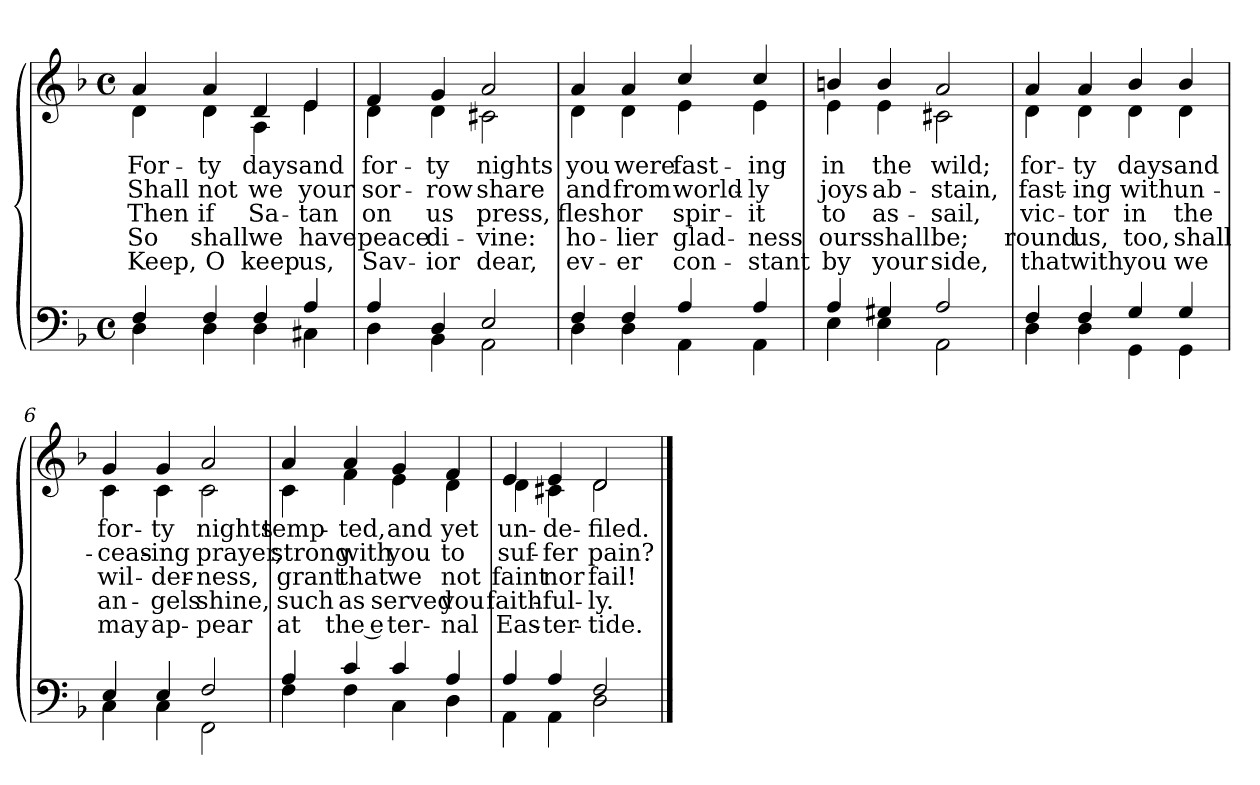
**kern	**kern	**text	**text	**text	**text	**text
*part2	*part1	*part1	*part1	*part1	*part1	*part1
*staff2	*staff1	*staff1	*staff1	*staff1	*staff1	*staff1
*clefF4	*clefG2	*	*	*	*	*
*k[b-]	*k[b-]	*	*	*	*	*
*M4/4	*M4/4	*	*	*	*	*
*met(c)	*met(c)	*	*	*	*	*
=1	=1	=1	=1	=1	=1	=1
*^	*	*	*	*	*	*
!	!	!LO:TX:b:i:t=Verse	!	!	!	!	!
!	!	!	!LO:LY:b	!LO:LY:b	!LO:LY:b	!LO:LY:b	!LO:LY:b
*	*	*^	*	*	*	*	*
4F/	4D\	4a/	4d\	For-	Shall	Then	So	Keep,
!	!	!	!	!LO:LY:b	!LO:LY:b	!LO:LY:b	!LO:LY:b	!LO:LY:b
4F/	4D\	4a/	4d\	-ty	not	if	shall	O
!	!	!	!	!LO:LY:b	!LO:LY:b	!LO:LY:b	!LO:LY:b	!LO:LY:b
4F/	4D\	4d/	4A\	days	we	Sa-	we	keep
!	!	!	!	!LO:LY:b	!LO:LY:b	!LO:LY:b	!LO:LY:b	!LO:LY:b
4A/	4C#X\	4e/	4e\	and	your	-tan	have	us,
=2	=2	=2	=2	=2	=2	=2	=2	=2
!	!	!	!	!LO:LY:b	!LO:LY:b	!LO:LY:b	!LO:LY:b	!LO:LY:b
4A/	4D\	4f/	4d\	for-	sor-	on	peace	Sav-
!	!	!	!	!LO:LY:b	!LO:LY:b	!LO:LY:b	!LO:LY:b	!LO:LY:b
4D/	4BB-\	4g/	4d\	-ty	-row	us	di-	-ior
!	!	!	!	!LO:LY:b	!LO:LY:b	!LO:LY:b	!LO:LY:b	!LO:LY:b
2E/	2AA\	2a/	2c#X\	nights	share	press,	-vine:	dear,
!!LO:LB:g=z	!!
=3	=3	=3	=3	=3	=3	=3	=3	=3
!	!	!	!	!LO:LY:b	!LO:LY:b	!LO:LY:b	!LO:LY:b	!LO:LY:b
4F/	4D\	4a/	4d\	you	and	flesh	ho-	ev-
!	!	!	!	!LO:LY:b	!LO:LY:b	!LO:LY:b	!LO:LY:b	!LO:LY:b
4F/	4D\	4a/	4d\	were	from	or	-lier	-er
!	!	!	!	!LO:LY:b	!LO:LY:b	!LO:LY:b	!LO:LY:b	!LO:LY:b
4A/	4AA\	4cc/	4e\	fast-	world-	spir-	glad-	con-
!	!	!	!	!LO:LY:b	!LO:LY:b	!LO:LY:b	!LO:LY:b	!LO:LY:b
4A/	4AA\	4cc/	4e\	-ing	-ly	-it	-ness	-stant
=4	=4	=4	=4	=4	=4	=4	=4	=4
!	!	!	!	!LO:LY:b	!LO:LY:b	!LO:LY:b	!LO:LY:b	!LO:LY:b
4A/	4E\	4bn/	4e\	in	joys	to	ours	by
!	!	!	!	!LO:LY:b	!LO:LY:b	!LO:LY:b	!LO:LY:b	!LO:LY:b
4G#X/	4E\	4b/	4e\	the	ab-	as-	shall	your
!	!	!	!	!LO:LY:b	!LO:LY:b	!LO:LY:b	!LO:LY:b	!LO:LY:b
2A/	2AA\	2a/	2c#X\	wild;	-stain,	-sail,	be;	side,
!!LO:LB:g=z	!!
=5	=5	=5	=5	=5	=5	=5	=5	=5
!	!	!	!	!LO:LY:b	!LO:LY:b	!LO:LY:b	!LO:LY:b	!LO:LY:b
4F/	4D\	4a/	4d\	for-	fast-	vic-	round	that
!	!	!	!	!LO:LY:b	!LO:LY:b	!LO:LY:b	!LO:LY:b	!LO:LY:b
4F/	4D\	4a/	4d\	-ty	-ing	-tor	us,	with
!	!	!	!	!LO:LY:b	!LO:LY:b	!LO:LY:b	!LO:LY:b	!LO:LY:b
4G/	4GG\	4b-/	4d\	days	with	in	too,	you
!	!	!	!	!LO:LY:b	!LO:LY:b	!LO:LY:b	!LO:LY:b	!LO:LY:b
4G/	4GG\	4b-/	4d\	and	un-	the	shall	we
=6	=6	=6	=6	=6	=6	=6	=6	=6
!	!	!	!	!LO:LY:b	!LO:LY:b	!LO:LY:b	!LO:LY:b	!LO:LY:b
4E/	4C\	4g/	4c\	for-	-ceas-	wil-	an-	may
!	!	!	!	!LO:LY:b	!LO:LY:b	!LO:LY:b	!LO:LY:b	!LO:LY:b
4E/	4C\	4g/	4c\	-ty	-ing	-der-	-gels	ap-
!	!	!	!	!LO:LY:b	!LO:LY:b	!LO:LY:b	!LO:LY:b	!LO:LY:b
2F/	2FF\	2a/	2c\	nights	prayer,	-ness,	shine,	-pear
!!LO:LB:g=z	!!
=7	=7	=7	=7	=7	=7	=7	=7	=7
!	!	!	!	!LO:LY:b	!LO:LY:b	!LO:LY:b	!LO:LY:b	!LO:LY:b
4A/	4F\	4a/	4c\	temp-	strong	grant	such	at
!	!	!	!	!LO:LY:b	!LO:LY:b	!LO:LY:b	!LO:LY:b	!LO:LY:b
4c/	4F\	4a/	4f\	-ted,	with	that	as	the e
!	!	!	!	!LO:LY:b	!LO:LY:b	!LO:LY:b	!LO:LY:b	!LO:LY:b
4c/	4C\	4g/	4e\	and	you	we	served	-ter-
!	!	!	!	!LO:LY:b	!LO:LY:b	!LO:LY:b	!LO:LY:b	!LO:LY:b
4A/	4D\	4f/	4d\	yet	to	not	you	-nal
=8	=8	=8	=8	=8	=8	=8	=8	=8
!	!	!	!	!LO:LY:b	!LO:LY:b	!LO:LY:b	!LO:LY:b	!LO:LY:b
4A/	4AA\	4e/	4d\	un-	suf-	faint	faith-	Eas-
!	!	!	!	!LO:LY:b	!LO:LY:b	!LO:LY:b	!LO:LY:b	!LO:LY:b
4A/	4AA\	4e/	4c#X\	-de-	-fer	nor	-ful-	-ter-
!	!	!	!	!LO:LY:b	!LO:LY:b	!LO:LY:b	!LO:LY:b	!LO:LY:b
2F/	2D\	2d/	2d\	-filed.	pain?	fail!	-ly.	-tide.
*v	*v	*	*	*	*	*	*	*
*	*v	*v	*	*	*	*	*
==	==	==	==	==	==	==
*-	*-	*-	*-	*-	*-	*-
